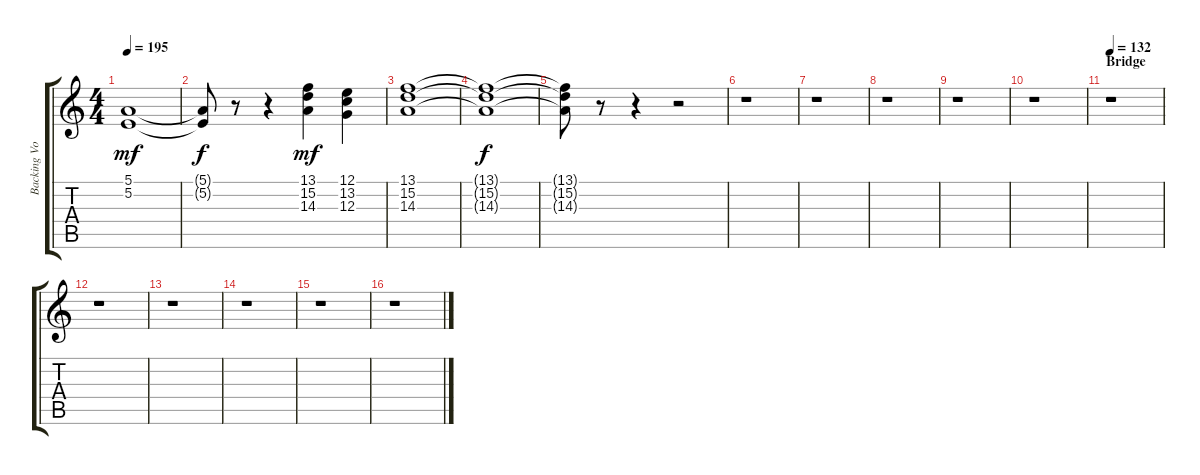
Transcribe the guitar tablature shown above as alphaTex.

\track ("Backing Vocals" "Backing Vo") {instrument choiraahs}
\staff {score tabs}
\tuning (E4 B3 G3 D3 A2 E2) {hide}
\ts (4 4)
\tempo 195
\clef g2
\ks c
(5.1 5.2).1{dy mf} |
(5.1{t} 5.2{t}).8{dy f} r.8 r.4 (13.1 15.2 14.3).4{dy mf} (12.1 13.2 12.3).4 |
(13.1 15.2 14.3).1 |
(13.1{t} 15.2{t} 14.3{t}).1{dy f} |
(13.1{t} 15.2{t} 14.3{t}).8 r.8 r.4 r.2 |
r.1 |
r.1 |
r.1 |
r.1 |
r.1 |
\section ("" "Bridge")
\tempo 132
r.1 |
r.1 |
r.1 |
r.1 |
r.1 |
r.1
